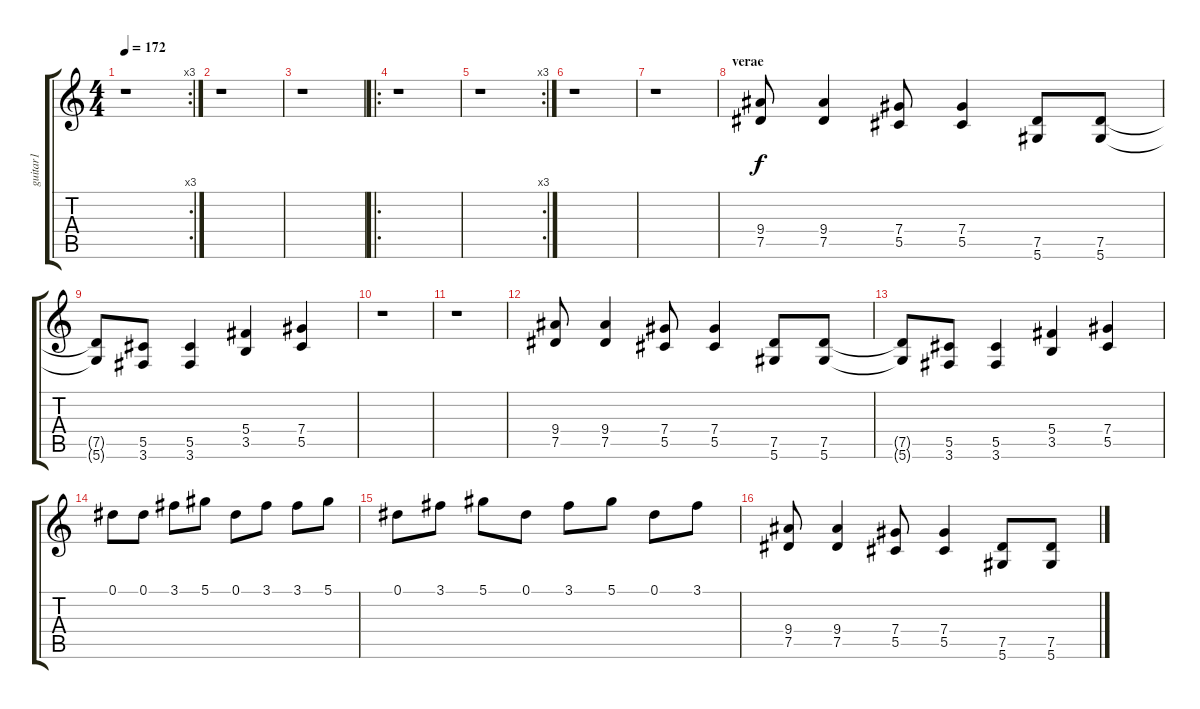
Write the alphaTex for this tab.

\track ("guitar1" "guitar1") {instrument overdrivenguitar}
\staff {score tabs}
\tuning (Eb4 Bb3 Gb3 Db3 Ab2 Eb2) {hide}
\rc 3
\ts (4 4)
\tempo 172
\clef g2
\ks c
r.1{dy f} |
r.1 |
r.1 |
\ro
r.1 |
\rc 3
r.1 |
r.1 |
r.1 |
\section ("" "verae")
(9.4 7.5).8 (9.4 7.5).4 (7.4 5.5).8 (7.4 5.5).4 (7.5 5.6).8 (7.5 5.6).8 |
(7.5{t} 5.6{t}).8 (5.5 3.6).8 (5.5 3.6).4 (5.4 3.5).4 (7.4 5.5).4 |
r.1 |
r.1 |
(9.4 7.5).8 (9.4 7.5).4 (7.4 5.5).8 (7.4 5.5).4 (7.5 5.6).8 (7.5 5.6).8 |
(7.5{t} 5.6{t}).8 (5.5 3.6).8 (5.5 3.6).4 (5.4 3.5).4 (7.4 5.5).4 |
0.1.8 0.1.8 3.1.8 5.1.8 0.1.8 3.1.8 3.1.8 5.1.8 |
0.1.8 3.1.8 5.1.8 0.1.8 3.1.8 5.1.8 0.1.8 3.1.8 |
(9.4 7.5).8 (9.4 7.5).4 (7.4 5.5).8 (7.4 5.5).4 (7.5 5.6).8 (7.5 5.6).8
